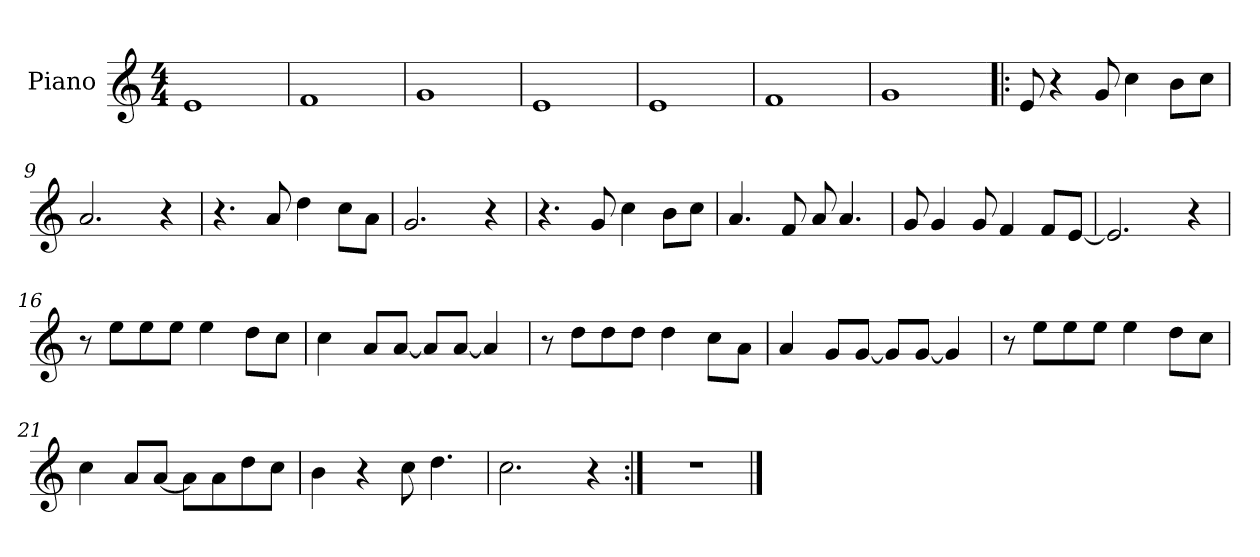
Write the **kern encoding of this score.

**kern
*part1
*staff1
*I"Piano
*I'Pno.
*clefG2
*k[]
*M4/4
=1
1e
=2
1f
=3
1g
=4
1e
!!LO:LB:g=z
=5
1e
=6
1f
=7
1g
=8!|:
8e/
4r
8g/
4cc\
8b\L
8cc\J
!!LO:LB:g=z
=9
2.a/
4r
=10
4.r
8a/
4dd\
8cc\L
8a\J
=11
2.g/
4r
=12
4.r
8g/
4cc\
8b\L
8cc\J
!!LO:LB:g=z
=13
4.a/
8f/
8a/
4.a/
=14
8g/
4g/
8g/
4f/
8f/L
[8e/J
=15
2.e/]
4r
=16
8r
8ee\L
8ee\
8ee\J
4ee\
8dd\L
8cc\J
!!LO:LB:g=z
=17
4cc\
8a/L
[8a/J
8a/L]
[8a/J
4a/]
=18
8r
8dd\L
8dd\
8dd\J
4dd\
8cc\L
8a\J
=19
4a/
8g/L
[8g/J
8g/L]
[8g/J
4g/]
=20
8r
8ee\L
8ee\
8ee\J
4ee\
8dd\L
8cc\J
!!LO:LB:g=z
=21
4cc\
8a/L
[8a/J
8a\L]
8a\
8dd\
8cc\J
=22
4b\
4r
8cc\
4.dd\
=23
2.cc\
4r
=24:|!
1r
==
*-
